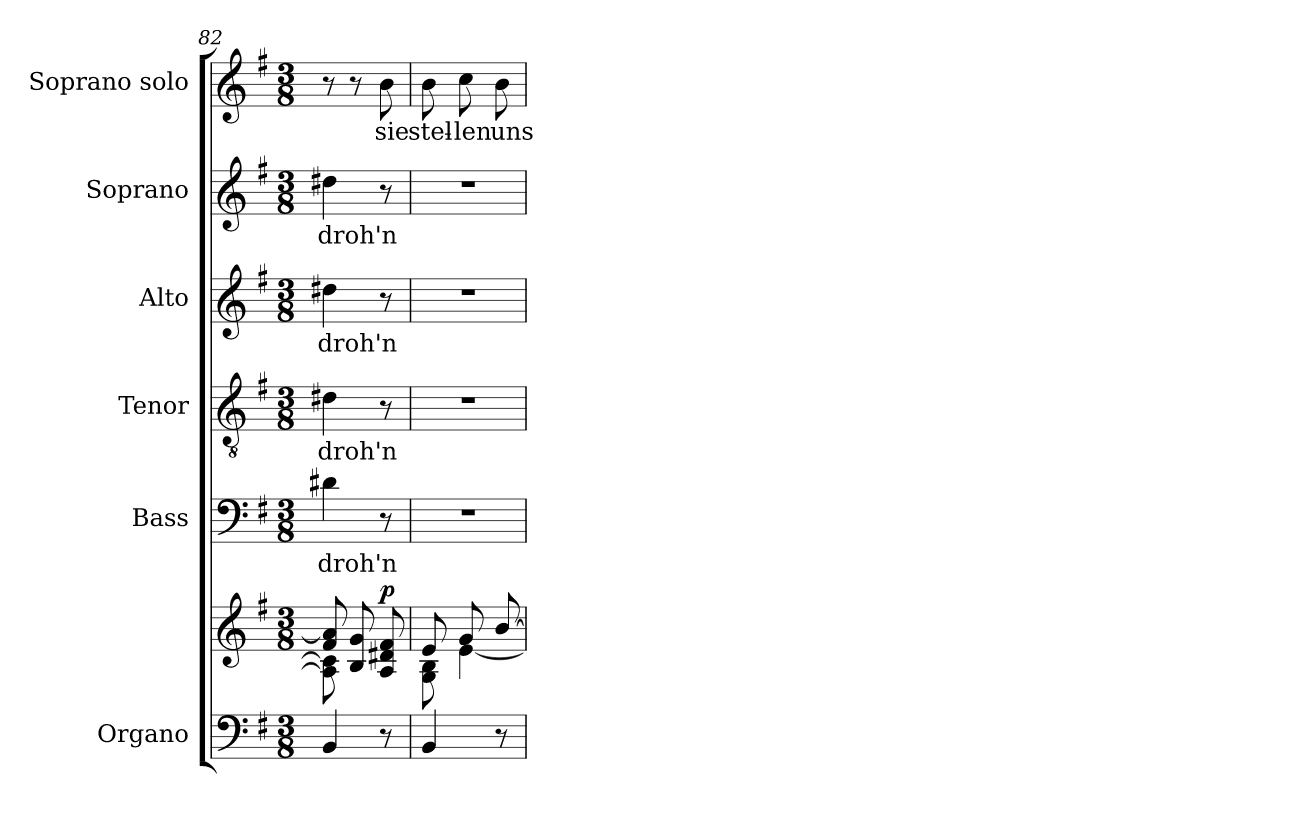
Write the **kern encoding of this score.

**kern	**kern	**dynam	**kern	**text	**kern	**text	**kern	**text	**kern	**text	**kern	**text
*part6	*part6	*part6	*part5	*part5	*part4	*part4	*part3	*part3	*part2	*part2	*part1	*part1
*staff7	*staff6	*staff6/7	*staff5	*staff5	*staff4	*staff4	*staff3	*staff3	*staff2	*staff2	*staff1	*staff1
*I"Organo	*	*	*I"Bass	*	*I"Tenor	*	*I"Alto	*	*I"Soprano	*	*I"Soprano solo	*
*I'Org.	*	*	*I'B.	*	*I'T.	*	*I'A.	*	*I'S.	*	*I'S.s	*
*clefF4	*clefG2	*	*clefF4	*	*clefGv2	*	*clefG2	*	*clefG2	*	*clefG2	*
*k[f#]	*k[f#]	*	*k[f#]	*	*k[f#]	*	*k[f#]	*	*k[f#]	*	*k[f#]	*
*M3/8	*M3/8	*	*M3/8	*	*M3/8	*	*M3/8	*	*M3/8	*	*M3/8	*
=82	=82	=82	=82	=82	=82	=82	=82	=82	=82	=82	=82	=82
*	*^	*	*	*	*	*	*	*	*	*	*	*
!	!	!	!	!	!LO:LY:b	!	!LO:LY:b	!	!LO:LY:b	!	!LO:LY:b	!	!
4BB/	8f#/ 8a/]	8A\] 8c\]	.	4d#X\	droh'n	4d#X\	droh'n	4dd#X\	droh'n	4dd#X\	droh'n	8r	.
.	8B/ 8g/	4ryy	.	.	.	.	.	.	.	.	.	8r	.
!	!	!	!LO:DY:a	!	!	!	!	!	!	!	!	!	!LO:LY:b
8r	8A/ 8d#X/ 8f#/	.	p	8r	.	8r	.	8r	.	8r	.	8b\	sie
=83	=83	=83	=83	=83	=83	=83	=83	=83	=83	=83	=83	=83	=83
!	!	!	!	!	!	!	!	!	!	!	!	!	!LO:LY:b
4BB/	8e/	8G\ 8B\	.	4.r	.	4.r	.	4.r	.	4.r	.	8b\	stel-
!	!	!	!	!	!	!	!	!	!	!	!	!	!LO:LY:b
.	8g/	[4e\	.	.	.	.	.	.	.	.	.	8cc\	-len
!	!	!	!	!	!	!	!	!	!	!	!	!	!LO:LY:b
8r	[8b/	.	.	.	.	.	.	.	.	.	.	8b\	uns
*	*v	*v	*	*	*	*	*	*	*	*	*	*	*
=	=	=	=	=	=	=	=	=	=	=	=	=
*-	*-	*-	*-	*-	*-	*-	*-	*-	*-	*-	*-	*-
